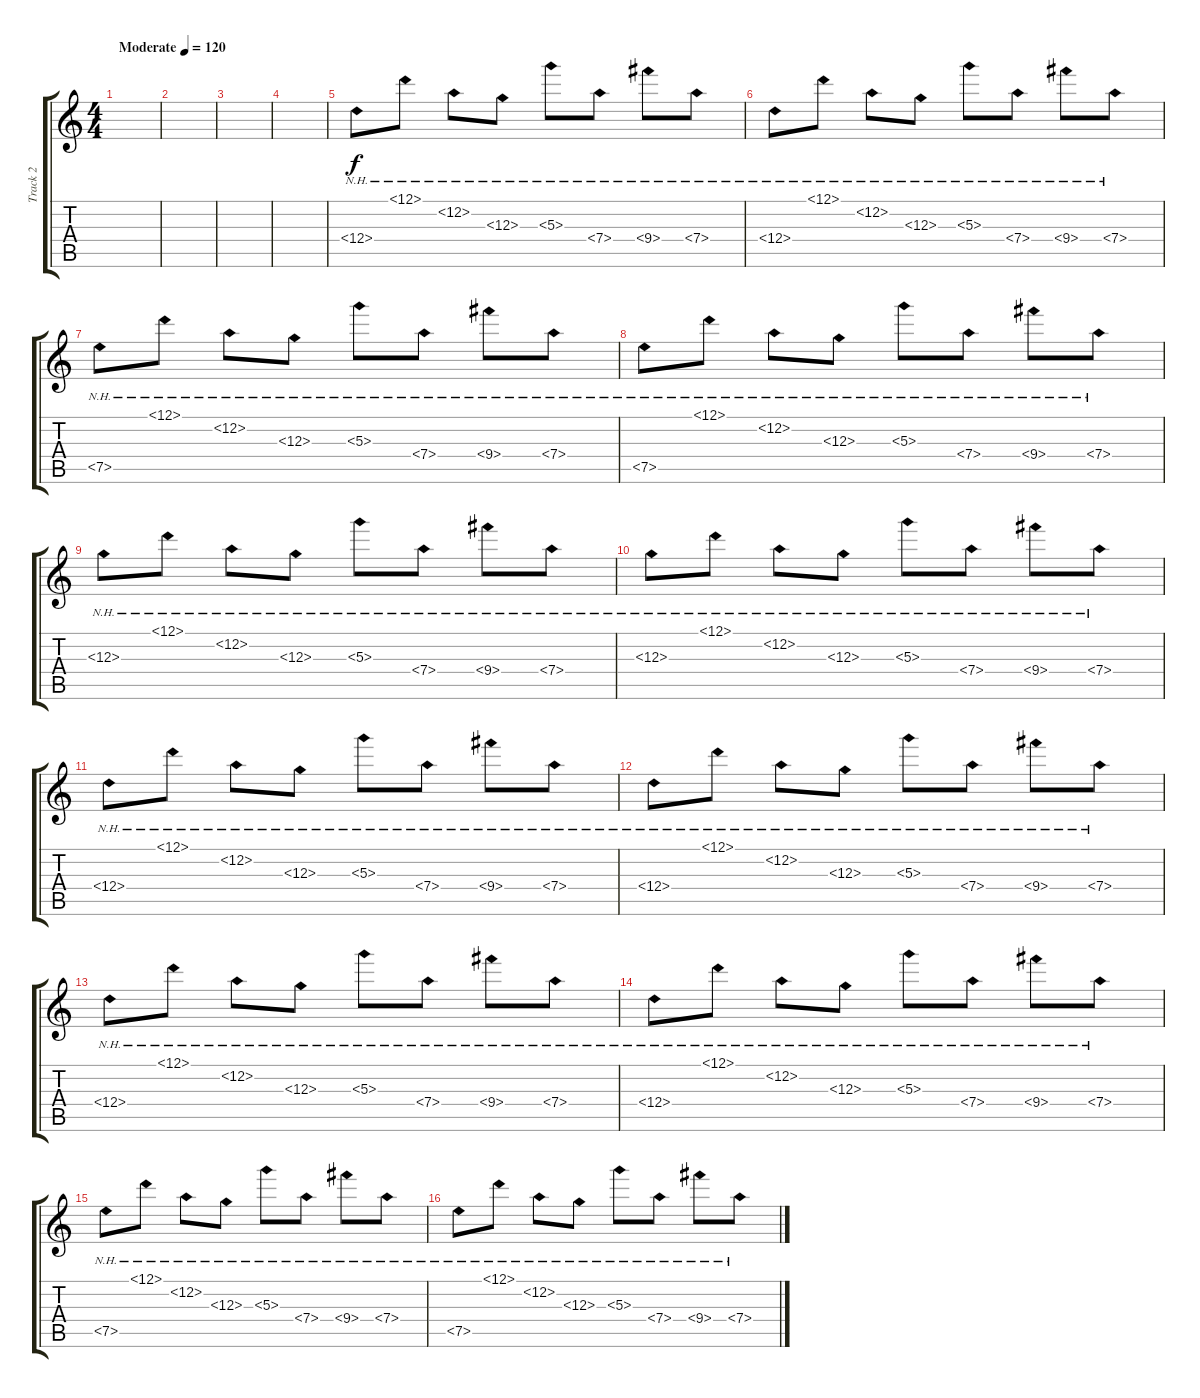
\track ("Track 2" "Track 2") {instrument acousticguitarsteel}
\staff {score tabs}
\tuning (D4 A3 G3 D3 A2 D2) {hide}
\ts (4 4)
\tempo (120 "Moderate")
\clef g2
\ks c
|
|
|
|
12.4{nh}.8 12.1{nh}.8 12.2{nh}.8 12.3{nh}.8 5.3{nh}.8 7.4{nh}.8 9.4{nh}.8 7.4{nh}.8 |
12.4{nh}.8 12.1{nh}.8 12.2{nh}.8 12.3{nh}.8 5.3{nh}.8 7.4{nh}.8 9.4{nh}.8 7.4{nh}.8 |
7.5{nh}.8 12.1{nh}.8 12.2{nh}.8 12.3{nh}.8 5.3{nh}.8 7.4{nh}.8 9.4{nh}.8 7.4{nh}.8 |
7.5{nh}.8 12.1{nh}.8 12.2{nh}.8 12.3{nh}.8 5.3{nh}.8 7.4{nh}.8 9.4{nh}.8 7.4{nh}.8 |
12.3{nh}.8 12.1{nh}.8 12.2{nh}.8 12.3{nh}.8 5.3{nh}.8 7.4{nh}.8 9.4{nh}.8 7.4{nh}.8 |
12.3{nh}.8 12.1{nh}.8 12.2{nh}.8 12.3{nh}.8 5.3{nh}.8 7.4{nh}.8 9.4{nh}.8 7.4{nh}.8 |
12.4{nh}.8 12.1{nh}.8 12.2{nh}.8 12.3{nh}.8 5.3{nh}.8 7.4{nh}.8 9.4{nh}.8 7.4{nh}.8 |
12.4{nh}.8 12.1{nh}.8 12.2{nh}.8 12.3{nh}.8 5.3{nh}.8 7.4{nh}.8 9.4{nh}.8 7.4{nh}.8 |
12.4{nh}.8 12.1{nh}.8 12.2{nh}.8 12.3{nh}.8 5.3{nh}.8 7.4{nh}.8 9.4{nh}.8 7.4{nh}.8 |
12.4{nh}.8 12.1{nh}.8 12.2{nh}.8 12.3{nh}.8 5.3{nh}.8 7.4{nh}.8 9.4{nh}.8 7.4{nh}.8 |
7.5{nh}.8 12.1{nh}.8 12.2{nh}.8 12.3{nh}.8 5.3{nh}.8 7.4{nh}.8 9.4{nh}.8 7.4{nh}.8 |
7.5{nh}.8 12.1{nh}.8 12.2{nh}.8 12.3{nh}.8 5.3{nh}.8 7.4{nh}.8 9.4{nh}.8 7.4{nh}.8
